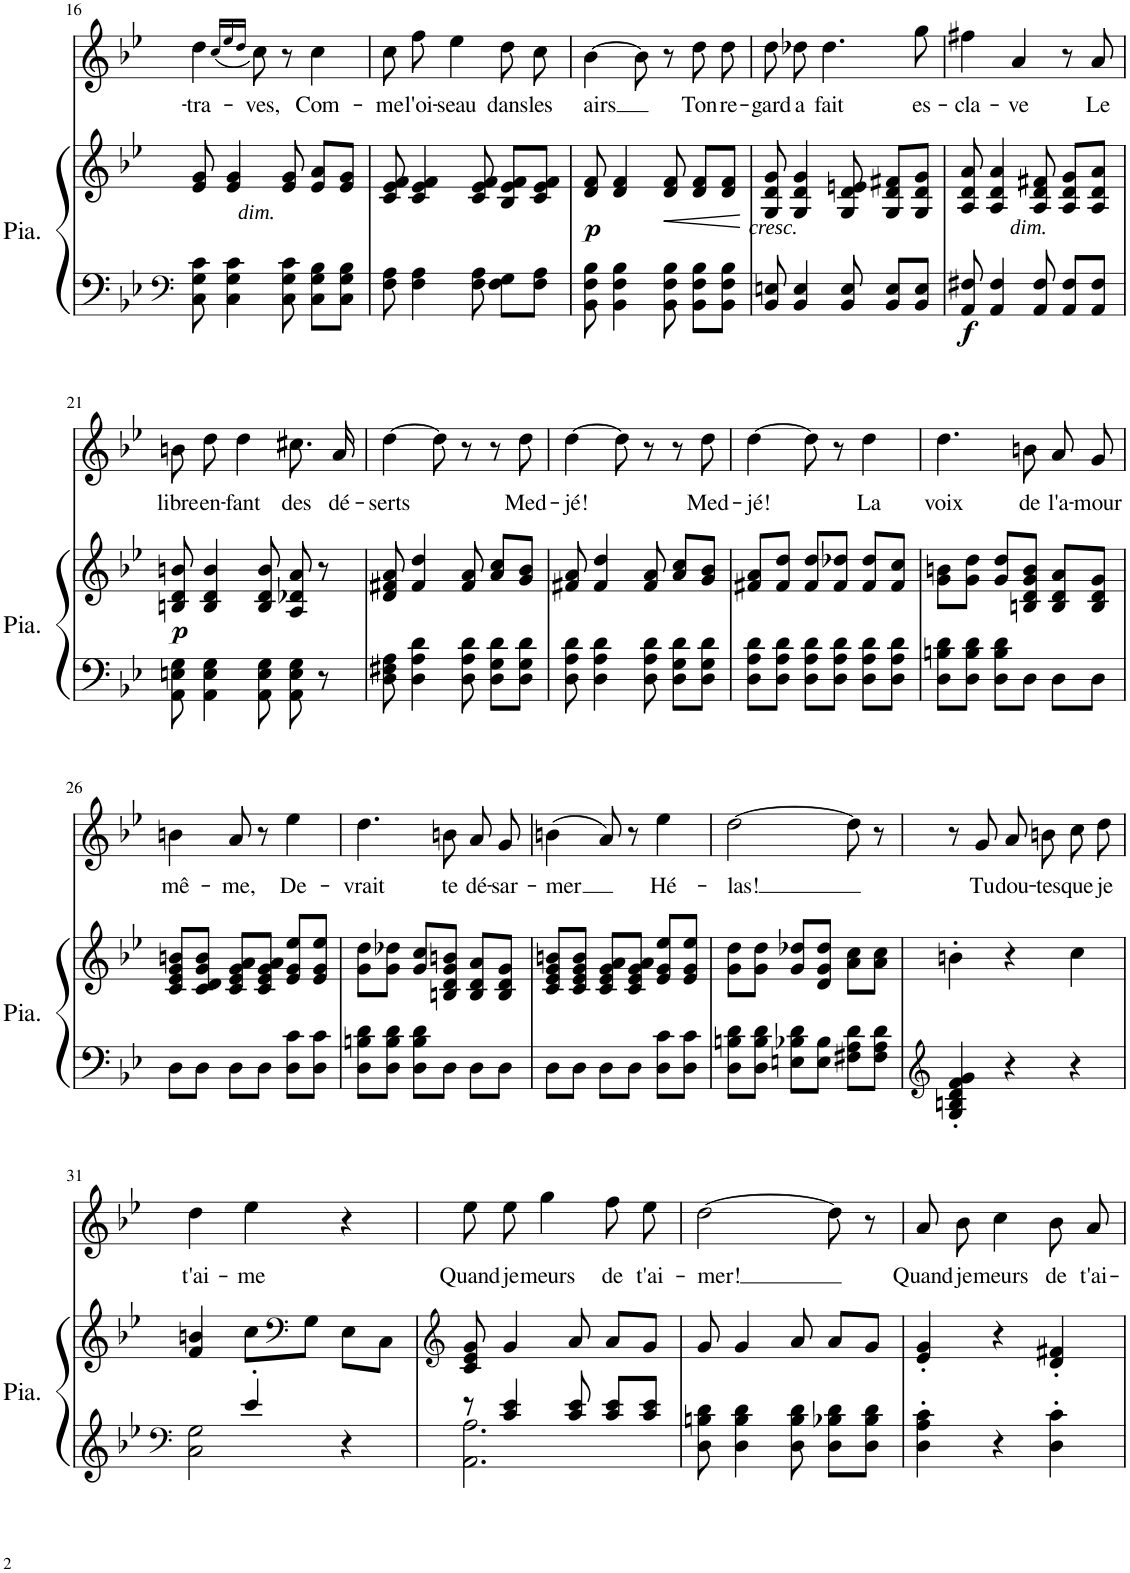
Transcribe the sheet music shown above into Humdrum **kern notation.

**kern	**kern	**dynam	**kern	**text
*part2	*part2	*part2	*part1	*part1
*staff3	*staff2	*staff2/3	*staff1	*staff1
*I"Piano	*	*	*I"Voix	*
*I'Pia.	*	*	*	*
!!LO:PB:g=z
*clefF4	*clefG2	*	*clefG2	*
*k[b-e-]	*k[b-e-]	*	*k[b-e-]	*
*M3/4	*M3/4	*	*M3/4	*
=16	=16	=16	=16	=16
!	!	!	!	!LO:LY:b
8C\ 8G\ 8c\	8e-/ 8g/	.	4dd\	-tra-
4C\ 4G\ 4c\	4e-/ 4g/	.	.	.
.	.	.	(16qcc/LL	.
.	.	.	16qee-/	.
.	.	.	16qdd/JJ	.
!	!	!	!	!LO:LY:b
.	.	.	8cc\)	-ves,
!LO:TX:a:i:t=dim.	!	!	!	!
8C\ 8G\ 8c\	8e-/ 8g/	.	8r	.
!	!	!	!	!LO:LY:b
8C\ 8G\ 8B-\L	8e-/ 8a/L	.	4cc\	Com-
8C\ 8G\ 8B-\J	8e-/ 8g/J	.	.	.
=17	=17	=17	=17	=17
!	!	!	!	!LO:LY:b
8F\ 8A\	8c/ 8e-/ 8f/	.	8cc\	-me
!	!	!	!	!LO:LY:b
4F\ 4A\	4c/ 4e-/ 4f/	.	8ff\	l'oi-
!	!	!	!	!LO:LY:b
.	.	.	4ee-\	-seau
8F\ 8A\	8c/ 8e-/ 8f/	.	.	.
!	!	!	!	!LO:LY:b
8F\ 8G\L	8B-/ 8e-/ 8f/L	.	8dd\	dans
!	!	!	!	!LO:LY:b
8F\ 8A\J	8c/ 8e-/ 8f/J	.	8cc\	les
=18	=18	=18	=18	=18
!	!	!LO:DY:b	!	!LO:LY:b
8BB-\ 8F\ 8B-\	8d/ 8f/	p	[4b-\	airs
4BB-\ 4F\ 4B-\	4d/ 4f/	.	.	.
.	.	.	8b-\]	.
!	!	!LO:HP:b	!	!
8BB-\ 8F\ 8B-\	8d/ 8f/	<	8r	.
!	!	!	!	!LO:LY:b
8BB-\ 8F\ 8B-\L	8d/ 8f/L	.	8dd\	Ton
!	!	!	!	!LO:LY:b
8BB-\ 8F\ 8B-\J	8d/ 8f/J	.	8dd\	re-
.	.	[	.	.
=19	=19	=19	=19	=19
!LO:TX:a:i:t=cresc.	!	!	!	!
!	!	!	!	!LO:LY:b
8BB-/ 8En/	8G/ 8d/ 8g/	.	8dd\	-gard
!	!	!	!	!LO:LY:b
4BB-/ 4E/	4G/ 4d/ 4g/	.	8dd-X\	a
!	!	!	!	!LO:LY:b
.	.	.	4.dd-\	fait
8BB-/ 8E/	8G/ 8d/ 8en/	.	.	.
8BB-/ 8E/L	8G/ 8d/ 8f#X/L	.	.	.
!	!	!	!	!LO:LY:b
8BB-/ 8E/J	8G/ 8d/ 8g/J	.	8gg\	es-
=20	=20	=20	=20	=20
!	!	!LO:DY:b=2	!	!LO:LY:b
8AA/ 8F#X/	8A/ 8d/ 8a/	f	4ff#X\	-cla-
!LO:TX:a:i:t=dim.	!	!	!	!
4AA/ 4F#/	4A/ 4d/ 4a/	.	.	.
!	!	!	!	!LO:LY:b
.	.	.	4a/	-ve
8AA/ 8F#/	8A/ 8d/ 8f#X/	.	.	.
8AA/ 8F#/L	8A/ 8d/ 8g/L	.	8r	.
!	!	!	!	!LO:LY:b
8AA/ 8F#/J	8A/ 8d/ 8a/J	.	8a/	Le
!!LO:LB:g=z
=21	=21	=21	=21	=21
!	!	!LO:DY:b	!	!LO:LY:b
8AA\ 8En\ 8G\	8Bn/ 8d/ 8bn/	p	8bn\	libre
!	!	!	!	!LO:LY:b
4AA\ 4E\ 4G\	4B/ 4d/ 4b/	.	8dd\	en-
!	!	!	!	!LO:LY:b
.	.	.	4dd\	-fant
8AA\ 8E\ 8G\	8B/ 8d/ 8b/	.	.	.
!	!	!	!	!LO:LY:b
8AA\ 8E\ 8G\	8A/ 8d-X/ 8a/	.	8.cc#X\	des
8r	8r	.	.	.
!	!	!	!	!LO:LY:b
.	.	.	16a/	dé-
=22	=22	=22	=22	=22
!	!	!	!	!LO:LY:b
8D\ 8F#X\ 8A\	8d/ 8f#X/ 8a/	.	[4dd\	-serts
4D\ 4A\ 4d\	4f#/ 4dd/	.	.	.
.	.	.	8dd\]	.
8D\ 8A\ 8d\	8f#/ 8a/	.	8r	.
8D\ 8G\ 8d\L	8a/ 8cc/L	.	8r	.
!	!	!	!	!LO:LY:b
8D\ 8G\ 8d\J	8g/ 8b-/J	.	8dd\	Med-
=23	=23	=23	=23	=23
!	!	!	!	!LO:LY:b
8D\ 8A\ 8d\	8f#X/ 8a/	.	[4dd\	-jé!
4D\ 4A\ 4d\	4f#/ 4dd/	.	.	.
.	.	.	8dd\]	.
8D\ 8A\ 8d\	8f#/ 8a/	.	8r	.
8D\ 8G\ 8d\L	8a/ 8cc/L	.	8r	.
!	!	!	!	!LO:LY:b
8D\ 8G\ 8d\J	8g/ 8b-/J	.	8dd\	Med-
=24	=24	=24	=24	=24
!	!	!	!	!LO:LY:b
8D\ 8A\ 8d\L	8f#X/ 8a/L	.	[4dd\	-jé!
8D\ 8A\ 8d\J	8f#/ 8dd/J	.	.	.
8D\ 8A\ 8d\L	8f#/ 8dd/L	.	8dd\]	.
8D\ 8A\ 8d\J	8f#/ 8dd-X/J	.	8r	.
!	!	!	!	!LO:LY:b
8D\ 8A\ 8d\L	8f#/ 8dd-/L	.	4dd\	La
8D\ 8A\ 8d\J	8f#/ 8cc/J	.	.	.
=25	=25	=25	=25	=25
!	!	!	!	!LO:LY:b
8D\ 8Bn\ 8d\L	8g\ 8bn\L	.	4.dd\	voix
8D\ 8B\ 8d\J	8g\ 8dd\J	.	.	.
8D\ 8B\ 8d\L	8g/ 8dd/L	.	.	.
!	!	!	!	!LO:LY:b
8D\J	8Bn/ 8d/ 8g/ 8b/J	.	8bn\	de
!	!	!	!	!LO:LY:b
8D\L	8B/ 8d/ 8a/L	.	8a/	l'a-
!	!	!	!	!LO:LY:b
8D\J	8B/ 8d/ 8g/J	.	8g/	-mour
!!LO:LB:g=z
=26	=26	=26	=26	=26
!	!	!	!	!LO:LY:b
8D\L	8c/ 8e-/ 8g/ 8bn/L	.	4bn\	mê-
8D\J	8c/ 8d/ 8g/ 8b/J	.	.	.
!	!	!	!	!LO:LY:b
8D\L	8c/ 8e-/ 8g/ 8a/L	.	8a/	-me,
8D\J	8c/ 8e-/ 8g/ 8a/J	.	8r	.
!	!	!	!	!LO:LY:b
8D\ 8c\L	8e-/ 8g/ 8ee-/L	.	4ee-\	De-
8D\ 8c\J	8e-/ 8g/ 8ee-/J	.	.	.
=27	=27	=27	=27	=27
!	!	!	!	!LO:LY:b
8D\ 8Bn\ 8d\L	8g\ 8dd\L	.	4.dd\	-vrait
8D\ 8B\ 8d\J	8g\ 8dd-X\J	.	.	.
8D\ 8B\ 8d\L	8g/ 8cc/L	.	.	.
!	!	!	!	!LO:LY:b
8D\J	8Bn/ 8d/ 8g/ 8bn/J	.	8bn\	te
!	!	!	!	!LO:LY:b
8D\L	8B/ 8d/ 8a/L	.	8a/	dé-
!	!	!	!	!LO:LY:b
8D\J	8B/ 8d/ 8g/J	.	8g/	-sar-
=28	=28	=28	=28	=28
!	!	!	!	!LO:LY:b
8D\L	8c/ 8e-/ 8g/ 8bn/L	.	(4bn\	-mer
8D\J	8c/ 8e-/ 8g/ 8b/J	.	.	.
8D\L	8c/ 8e-/ 8g/ 8a/L	.	8a/)	.
8D\J	8c/ 8e-/ 8g/ 8a/J	.	8r	.
!	!	!	!	!LO:LY:b
8D\ 8c\L	8e-/ 8g/ 8ee-/L	.	4ee-\	Hé-
8D\ 8c\J	8e-/ 8g/ 8ee-/J	.	.	.
=29	=29	=29	=29	=29
!	!	!	!	!LO:LY:b
8D\ 8Bn\ 8d\L	8g\ 8dd\L	.	[2dd\	-las!
8D\ 8B\ 8d\J	8g\ 8dd\J	.	.	.
8En\ 8B-X\ 8d\L	8g/ 8dd-X/L	.	.	.
8E\ 8B-\J	8d/ 8g/ 8dd-/J	.	.	.
8F#X\ 8A\ 8d\L	8a\ 8cc\L	.	8dd\]	.
8F#\ 8A\ 8d\J	8a\ 8cc\J	.	8r	.
=30	=30	=30	=30	=30
*clefG2	*	*	*	*
4G/' 4Bn/' 4d/' 4f/' 4g/'	4bn'\	.	8r	.
!	!	!	!	!LO:LY:b
.	.	.	8g/	Tu
!	!	!	!	!LO:LY:b
4r	4r	.	8a/	dou-
!	!	!	!	!LO:LY:b
.	.	.	8bn\	-tes
!	!	!	!	!LO:LY:b
4r	4cc\	.	8cc\	que
!	!	!	!	!LO:LY:b
.	.	.	8dd\	je
!!LO:LB:g=z
=31	=31	=31	=31	=31
*clefF4	*	*	*	*
*^	*	*	*	*
!	!	!	!	!	!LO:LY:b
4ryy	2C\ 2G\	4f/ 4bn/	.	4dd\	t'ai-
!	!	!	!	!	!LO:LY:b
4e-'/	.	8cc\L	.	4ee-\	-me
*	*	*clefF4	*	*	*
.	.	8G\J	.	.	.
4r	4ryy	8E-\L	.	4r	.
.	.	8C\J	.	.	.
=32	=32	=32	=32	=32	=32
*	*	*clefG2	*	*	*
!	!	!	!	!	!LO:LY:b
8r	2.AA\ 2.A\	8c/ 8e-/ 8g/	.	8ee-\	Quand
!	!	!	!	!	!LO:LY:b
4c/ 4e-/	.	4g/	.	8ee-\	je
!	!	!	!	!	!LO:LY:b
.	.	.	.	4gg\	meurs
8c/ 8e-/	.	8a/	.	.	.
!	!	!	!	!	!LO:LY:b
8c/ 8e-/L	.	8a/L	.	8ff\	de
!	!	!	!	!	!LO:LY:b
8c/ 8e-/J	.	8g/J	.	8ee-\	t'ai-
*v	*v	*	*	*	*
=33	=33	=33	=33	=33
!	!	!	!	!LO:LY:b
8D\ 8Bn\ 8d\	8g/	.	[2dd\	-mer!
4D\ 4B\ 4d\	4g/	.	.	.
8D\ 8B\ 8d\	8a/	.	.	.
8D\ 8B-X\ 8d\L	8a/L	.	8dd\]	.
8D\ 8B-\ 8d\J	8g/J	.	8r	.
=34	=34	=34	=34	=34
!	!	!	!	!LO:LY:b
4D\' 4A\' 4c\'	4e-/' 4g/'	.	8a/	Quand
!	!	!	!	!LO:LY:b
.	.	.	8b-\	je
!	!	!	!	!LO:LY:b
4r	4r	.	4cc\	meurs
!	!	!	!	!LO:LY:b
4D\' 4c\'	4d/' 4f#X/'	.	8b-\	de
!	!	!	!	!LO:LY:b
.	.	.	8a/	t'ai-
=	=	=	=	=
*-	*-	*-	*-	*-
